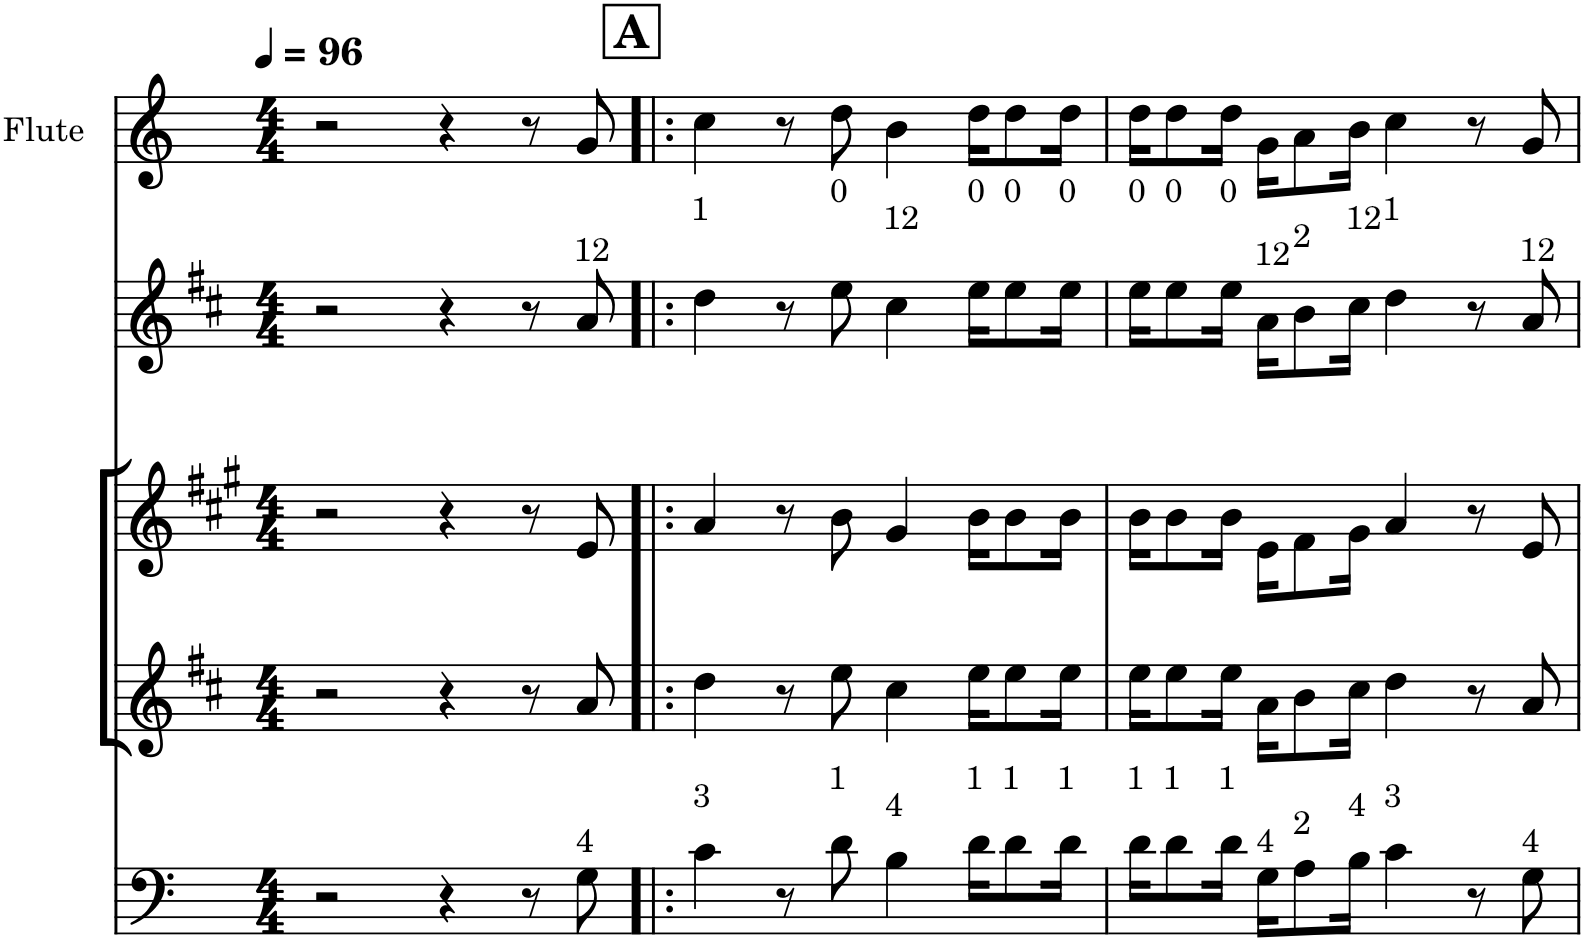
**kern	**kern	**kern	**kern	**kern	**kern	**kern	**kern
*part8	*part7	*part6	*part5	*part4	*part3	*part2	*part1
*staff8	*staff7	*staff6	*staff5	*staff4	*staff3	*staff2	*staff1
*I"Tuba	*I"Euphonium	*I"Trombone	*I"Tenor Saxophone	*I"Alto Saxophone	*I"Soprano Saxophone	*I"Bb Trumpet	*I"Flute
*I'Tba	*	*I'Trb	*I'T Sax	*I'A Sax	*I'S Sax	*I'Tpt	*I'Fl.
*stria5	*stria5	*	*	*	*stria5	*	*
*clefF4	*clefF4	*clefF4	*clefG2	*clefG2	*clefG2	*clefG2	*clefG2
*	*	*	*Trd8c14	*Trd5c9	*Trd1c2	*Trd1c2	*
*k[]	*k[]	*k[]	*k[f#c#]	*k[f#c#g#]	*k[f#c#]	*k[f#c#]	*k[]
*M4/4	*M4/4	*M4/4	*M4/4	*M4/4	*M4/4	*M4/4	*M4/4
*MM96	*MM96	*MM96	*MM96	*MM96	*MM96	*MM96	*MM96
=1	=1	=1	=1	=1	=1	=1	=1
2r	2r	2r	2r	2r	2r	2r	2r
4r	4r	4r	4r	4r	4r	4r	4r
8r	8r	8r	8r	8r	8r	8r	8r
!	!	!	!	!	!	!LO:TX:a:t=12	!
!	!	!LO:TX:a:t=4	!	!	!	!	!
8GG	8G	8G\	8a/	8e/	8a	8a/	8g/
!!LO:REH:place=s1:a:B:cj:fs=14:t=A
=2!|:	=2!|:	=2!|:	=2!|:	=2!|:	=2!|:	=2!|:	=2!|:
!	!	!	!	!	!	!LO:TX:a:t=1	!
!	!	!LO:TX:a:t=3	!	!	!	!	!
4C	4c	4c\	4dd\	4a/	4dd	4dd\	4cc\
8r	8r	8r	8r	8r	8r	8r	8r
!	!	!	!	!	!	!LO:TX:a:t=0	!
!	!	!LO:TX:a:t=1	!	!	!	!	!
8D	8d	8d\	8ee\	8b\	8ee	8ee\	8dd\
!	!	!	!	!	!	!LO:TX:a:t=12	!
!	!	!LO:TX:a:t=4	!	!	!	!	!
4BB	4B	4B\	4cc#\	4g#/	4cc#	4cc#\	4b\
!	!	!	!	!	!	!LO:TX:a:t=0	!
!	!	!LO:TX:a:t=1	!	!	!	!	!
4r	16d\KL	16d\KL	16ee\KL	16b\KL	16ee\KL	16ee\KL	16dd\KL
!	!	!	!	!	!	!LO:TX:a:t=0	!
!	!	!LO:TX:a:t=1	!	!	!	!	!
.	8d\	8d\	8ee\	8b\	8ee\	8ee\	8dd\
!	!	!	!	!	!	!LO:TX:a:t=0	!
!	!	!LO:TX:a:t=1	!	!	!	!	!
.	16d\Jk	16d\Jk	16ee\Jk	16b\Jk	16ee\Jk	16ee\Jk	16dd\Jk
=3	=3	=3	=3	=3	=3	=3	=3
!	!	!	!	!	!	!LO:TX:a:t=0	!
!	!	!LO:TX:a:t=1	!	!	!	!	!
4D	16d\KL	16d\KL	16ee\KL	16b\KL	16ee\KL	16ee\KL	16dd\KL
!	!	!	!	!	!	!LO:TX:a:t=0	!
!	!	!LO:TX:a:t=1	!	!	!	!	!
.	8d\	8d\	8ee\	8b\	8ee\	8ee\	8dd\
!	!	!	!	!	!	!LO:TX:a:t=0	!
!	!	!LO:TX:a:t=1	!	!	!	!	!
.	16d\Jk	16d\Jk	16ee\Jk	16b\Jk	16ee\Jk	16ee\Jk	16dd\Jk
!	!	!	!	!	!	!LO:TX:a:t=12	!
!	!	!LO:TX:a:t=4	!	!	!	!	!
8BB	16G\KL	16G\KL	16a\KL	16e\KL	16a\KL	16a\KL	16g\KL
!	!	!	!	!	!	!LO:TX:a:t=2	!
!	!	!LO:TX:a:t=2	!	!	!	!	!
.	8A\	8A\	8b\	8f#\	8b\	8b\	8a\
16r	.	.	.	.	.	.	.
!	!	!	!	!	!	!LO:TX:a:t=12	!
!	!	!LO:TX:a:t=4	!	!	!	!	!
16GG	16B\Jk	16B\Jk	16cc#\Jk	16g#\Jk	16cc#\Jk	16cc#\Jk	16b\Jk
!	!	!	!	!	!	!LO:TX:a:t=1	!
!	!	!LO:TX:a:t=3	!	!	!	!	!
4C	4c	4c\	4dd\	4a/	4dd	4dd\	4cc\
8r	8r	8r	8r	8r	8r	8r	8r
!	!	!	!	!	!	!LO:TX:a:t=12	!
!	!	!LO:TX:a:t=4	!	!	!	!	!
8GG	8G	8G\	8a/	8e/	8a	8a/	8g/
=	=	=	=	=	=	=	=
*-	*-	*-	*-	*-	*-	*-	*-
